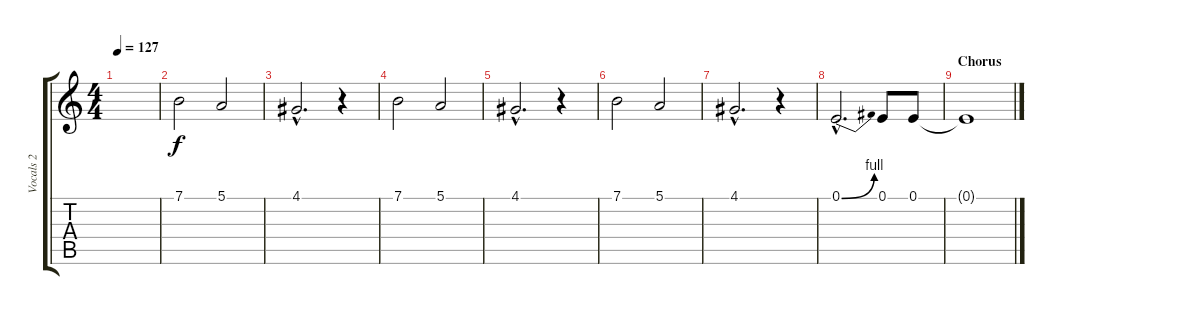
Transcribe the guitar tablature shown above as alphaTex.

\track ("Vocals 2" "Vocals 2") {instrument stringensemble1}
\staff {score tabs}
\tuning (E4 B3 G3 D3 A2 E2) {hide}
\ts (4 4)
\tempo 127
\clef g2
\ks c
|
7.1.2 5.1.2 |
4.1{hac}.2{d} r.4 |
7.1.2 5.1.2 |
4.1{hac}.2{d} r.4 |
7.1.2 5.1.2 |
4.1{hac}.2{d} r.4 |
0.1{be (bend 0 0 60 4) hac}.2{d} 0.1.8 0.1.8 |
\section ("" "Chorus")
0.1{t}.1{volume 0}
